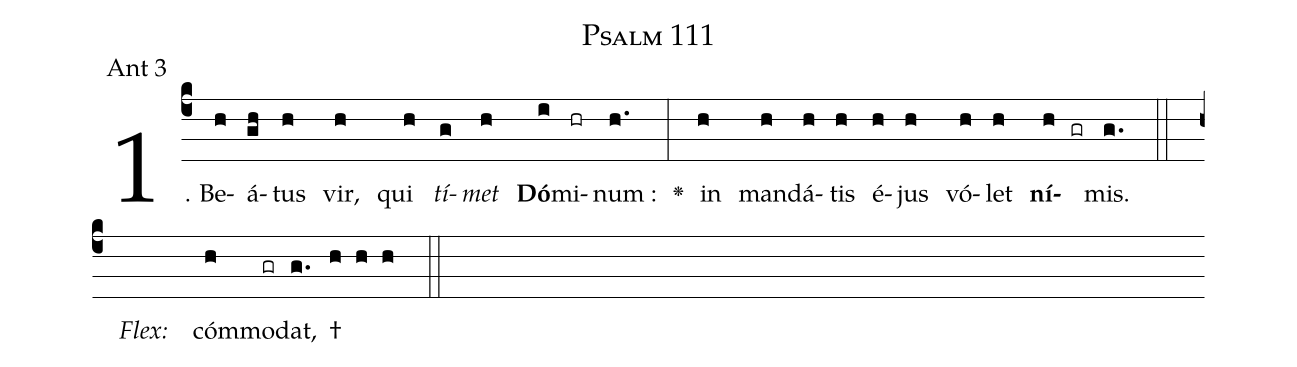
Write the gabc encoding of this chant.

name: Psalm 111;
office-part: Ant 3;
%%
% The syntax in this part is called gabc. Please refer to http://home.gna.org/gregorio/gabc/#basis

(c4) 1. B{e}(h)á(gh)tus(h) vir,(h) qui(h) <i>tí</i>(g)<i>met</i>(h) <b>Dó</b>(i)mi(hr)num :(h.) <v>\greheightstar</v>(:) in(h) man(h)dá(h)tis(h) é(h)jus(h) vó(h)let(h) <b>ní</b>(h gr)mis.(g. ::z) <i>Flex:</i>() () cóm(h)mo(gr)dat,(g.) †(h h h ::)
